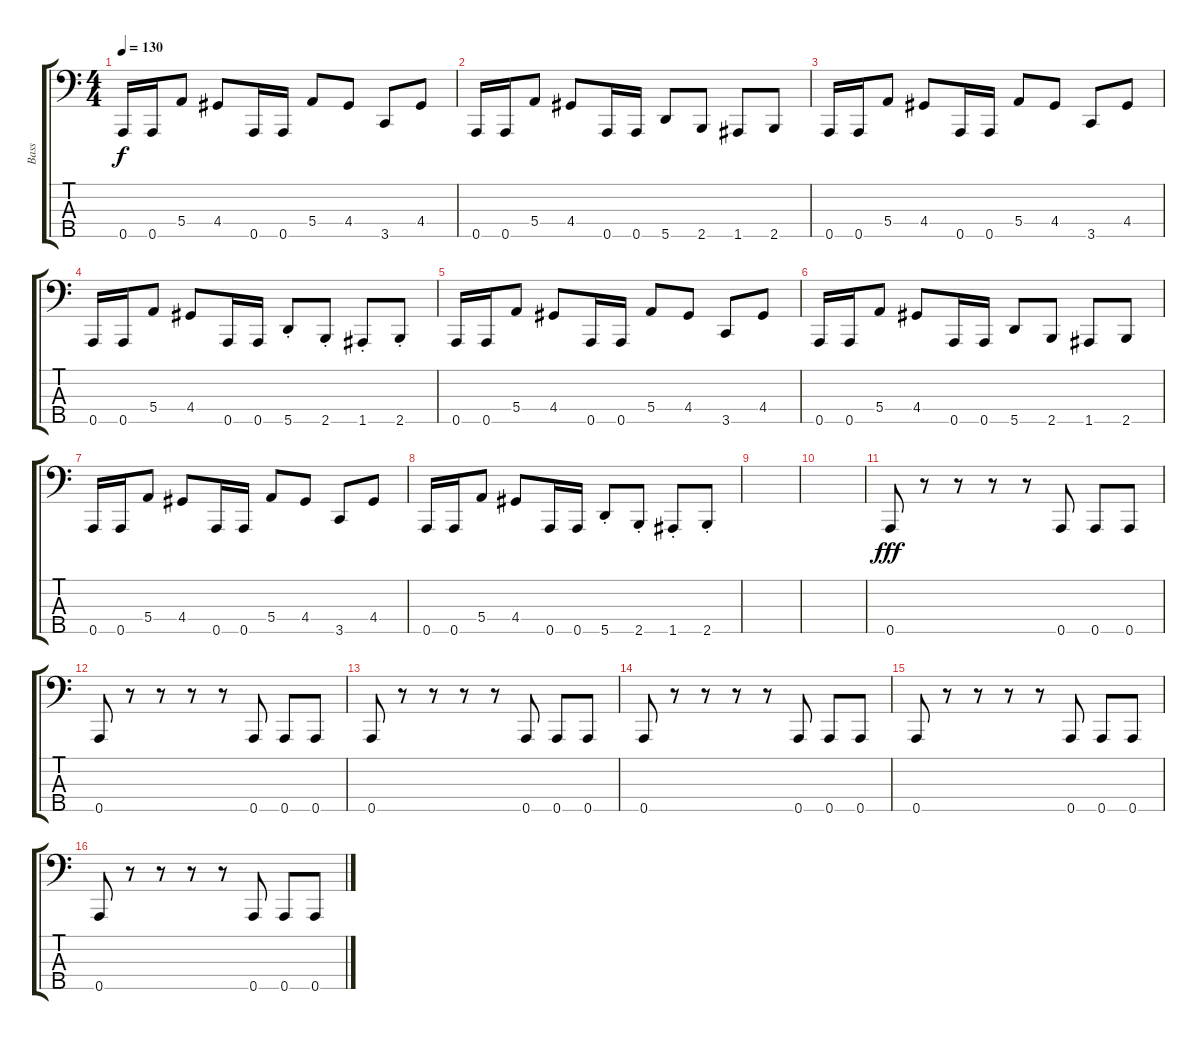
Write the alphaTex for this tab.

\track ("Bass" "Bass") {instrument electricbasspick}
\staff {score tabs}
\tuning (Gb2 D2 A1 E1 A0) {hide}
\ts (4 4)
\tempo 130
\clef f4
\ks c
0.5.16{dy f} 0.5.16 5.4.8 4.4.8 0.5.16 0.5.16 5.4.8 4.4.8 3.5.8 4.4.8 |
0.5.16 0.5.16 5.4.8 4.4.8 0.5.16 0.5.16 5.5.8 2.5.8 1.5.8 2.5.8 |
0.5.16 0.5.16 5.4.8 4.4.8 0.5.16 0.5.16 5.4.8 4.4.8 3.5.8 4.4.8 |
0.5.16 0.5.16 5.4.8 4.4.8 0.5.16 0.5.16 5.5{st}.8 2.5{st}.8 1.5{st}.8 2.5{st}.8 |
0.5.16 0.5.16 5.4.8 4.4.8 0.5.16 0.5.16 5.4.8 4.4.8 3.5.8 4.4.8 |
0.5.16 0.5.16 5.4.8 4.4.8 0.5.16 0.5.16 5.5.8 2.5.8 1.5.8 2.5.8 |
0.5.16 0.5.16 5.4.8 4.4.8 0.5.16 0.5.16 5.4.8 4.4.8 3.5.8 4.4.8 |
0.5.16 0.5.16 5.4.8 4.4.8 0.5.16 0.5.16 5.5{st}.8 2.5{st}.8 1.5{st}.8 2.5{st}.8 |
|
|
0.5.8{dy fff} r.8 r.8 r.8 r.8 0.5.8 0.5.8 0.5.8 |
0.5.8 r.8 r.8 r.8 r.8 0.5.8 0.5.8 0.5.8 |
0.5.8 r.8 r.8 r.8 r.8 0.5.8 0.5.8 0.5.8 |
0.5.8 r.8 r.8 r.8 r.8 0.5.8 0.5.8 0.5.8 |
0.5.8 r.8 r.8 r.8 r.8 0.5.8 0.5.8 0.5.8 |
0.5.8 r.8 r.8 r.8 r.8 0.5.8 0.5.8 0.5.8
